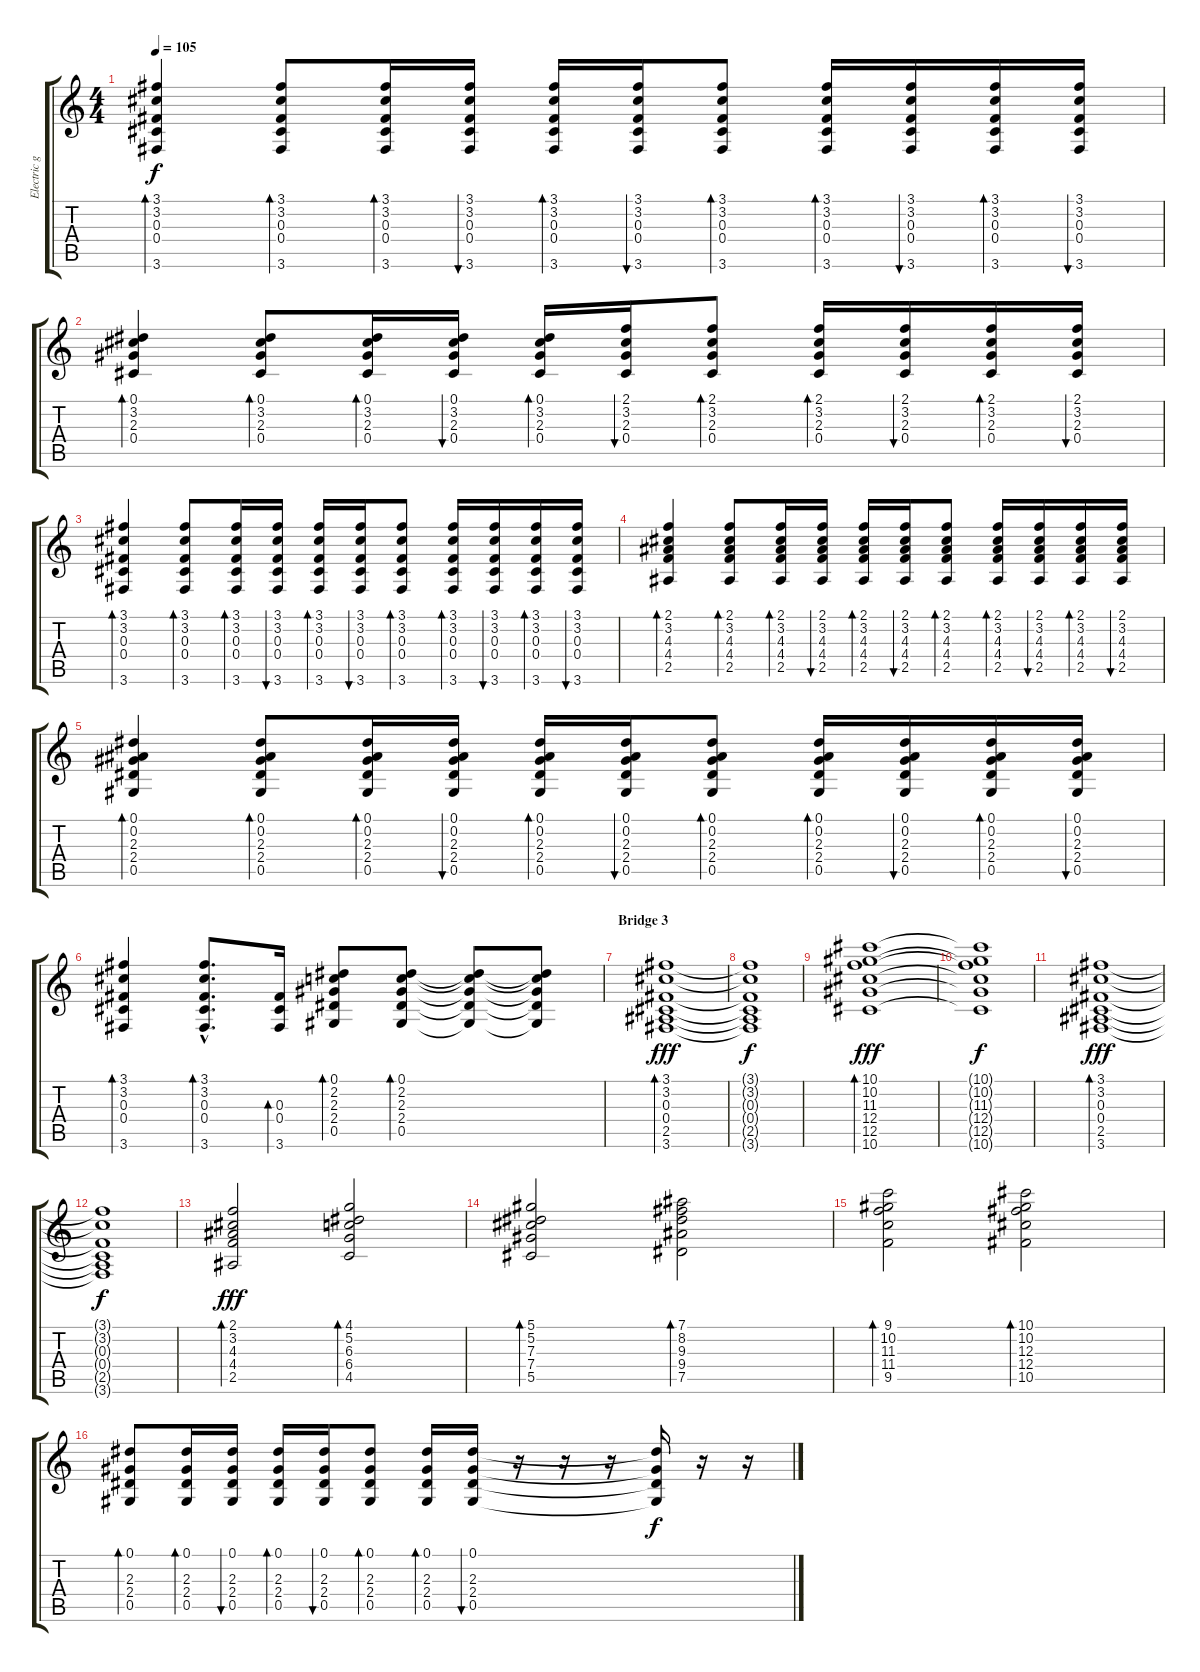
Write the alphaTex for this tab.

\track ("Electric guitar (clean)" "Electric g") {instrument electricguitarclean}
\staff {score tabs}
\tuning (Eb4 Bb3 Gb3 Db3 Ab2 Eb2) {hide}
\ts (4 4)
\tempo 105
\clef g2
\ks c
(3.1 3.2 0.3 0.4 3.6).4{bd 60 dy f} (3.1 3.2 0.3 0.4 3.6).8{bd 60} (3.1 3.2 0.3 0.4 3.6).16{bd 60} (3.1 3.2 0.3 0.4 3.6).16{bu 60} (3.1 3.2 0.3 0.4 3.6).16{bd 60} (3.1 3.2 0.3 0.4 3.6).16{bu 60} (3.1 3.2 0.3 0.4 3.6).8{bd 60} (3.1 3.2 0.3 0.4 3.6).16{bd 60} (3.1 3.2 0.3 0.4 3.6).16{bu 60} (3.1 3.2 0.3 0.4 3.6).16{bd 60} (3.1 3.2 0.3 0.4 3.6).16{bu 60} |
(0.1 3.2 2.3 0.4).4{bd 60} (0.1 3.2 2.3 0.4).8{bd 60} (0.1 3.2 2.3 0.4).16{bd 60} (0.1 3.2 2.3 0.4).16{bu 60} (0.1 3.2 2.3 0.4).16{bd 60} (2.1 3.2 2.3 0.4).16{bu 60} (2.1 3.2 2.3 0.4).8{bd 60} (2.1 3.2 2.3 0.4).16{bd 60} (2.1 3.2 2.3 0.4).16{bu 60} (2.1 3.2 2.3 0.4).16{bd 60} (2.1 3.2 2.3 0.4).16{bu 60} |
(3.1 3.2 0.3 0.4 3.6).4{bd 60} (3.1 3.2 0.3 0.4 3.6).8{bd 60} (3.1 3.2 0.3 0.4 3.6).16{bd 60} (3.1 3.2 0.3 0.4 3.6).16{bu 60} (3.1 3.2 0.3 0.4 3.6).16{bd 60} (3.1 3.2 0.3 0.4 3.6).16{bu 60} (3.1 3.2 0.3 0.4 3.6).8{bd 60} (3.1 3.2 0.3 0.4 3.6).16{bd 60} (3.1 3.2 0.3 0.4 3.6).16{bu 60} (3.1 3.2 0.3 0.4 3.6).16{bd 60} (3.1 3.2 0.3 0.4 3.6).16{bu 60} |
(2.1 3.2 4.3 4.4 2.5).4{bd 60} (2.1 3.2 4.3 4.4 2.5).8{bd 60} (2.1 3.2 4.3 4.4 2.5).16{bd 60} (2.1 3.2 4.3 4.4 2.5).16{bu 60} (2.1 3.2 4.3 4.4 2.5).16{bd 60} (2.1 3.2 4.3 4.4 2.5).16{bu 60} (2.1 3.2 4.3 4.4 2.5).8{bd 60} (2.1 3.2 4.3 4.4 2.5).16{bd 60} (2.1 3.2 4.3 4.4 2.5).16{bu 60} (2.1 3.2 4.3 4.4 2.5).16{bd 60} (2.1 3.2 4.3 4.4 2.5).16{bu 60} |
(0.1 0.2 2.3 2.4 0.5).4{bd 60} (0.1 0.2 2.3 2.4 0.5).8{bd 60} (0.1 0.2 2.3 2.4 0.5).16{bd 60} (0.1 0.2 2.3 2.4 0.5).16{bu 60} (0.1 0.2 2.3 2.4 0.5).16{bd 60} (0.1 0.2 2.3 2.4 0.5).16{bu 60} (0.1 0.2 2.3 2.4 0.5).8{bd 60} (0.1 0.2 2.3 2.4 0.5).16{bd 60} (0.1 0.2 2.3 2.4 0.5).16{bu 60} (0.1 0.2 2.3 2.4 0.5).16{bd 60} (0.1 0.2 2.3 2.4 0.5).16{bu 60} |
(3.1 3.2 0.3 0.4 3.6).4{bd 60} (3.1{hac} 3.2{hac} 0.3{hac} 0.4{hac} 3.6{hac}).8{d bd 60} (0.3 0.4 3.6).16{bd 60} (0.1 2.2 2.3 2.4 0.5).8{bd 60} (0.1 2.2 2.3 2.4 0.5).8{bd 60} (0.1{t} 2.2{t} 2.3{t} 2.4{t} 0.5{t}).8 (0.1{t} 2.2{t} 2.3{t} 2.4{t} 0.5{t}).8 |
\section ("" "Bridge 3")
(3.1 3.2 0.3 0.4 2.5 3.6).1{bd 240 dy fff} |
(3.1{t} 3.2{t} 0.3{t} 0.4{t} 2.5{t} 3.6{t}).1{dy f} |
(10.1 10.2 11.3 12.4 12.5 10.6).1{bd 240 dy fff} |
(10.1{t} 10.2{t} 11.3{t} 12.4{t} 12.5{t} 10.6{t}).1{dy f} |
(3.1 3.2 0.3 0.4 2.5 3.6).1{bd 240 dy fff} |
(3.1{t} 3.2{t} 0.3{t} 0.4{t} 2.5{t} 3.6{t}).1{dy f} |
(2.1 3.2 4.3 4.4 2.5).2{bd 60 dy fff volume 6} (4.1 5.2 6.3 6.4 4.5).2{bd 60} |
(5.1 5.2 7.3 7.4 5.5).2{bd 60} (7.1 8.2 9.3 9.4 7.5).2{bd 60} |
(9.1 10.2 11.3 11.4 9.5).2{bd 60} (10.1 10.2 12.3 12.4 10.5).2{bd 60} |
(0.1 2.3 2.4 0.5).8{bd 60 volume 12} (0.1 2.3 2.4 0.5).16{bd 30} (0.1 2.3 2.4 0.5).16{bu 30} (0.1 2.3 2.4 0.5).16{bd 30} (0.1 2.3 2.4 0.5).16{bu 30} (0.1 2.3 2.4 0.5).8{bd 30} (0.1 2.3 2.4 0.5).16{bd 30} (0.1 2.3 2.4 0.5).16{bu 30} r.16 r.16 r.16 (0.1{t} 2.3{t} 2.4{t} 0.5{t}).16{dy f} r.16 r.16
